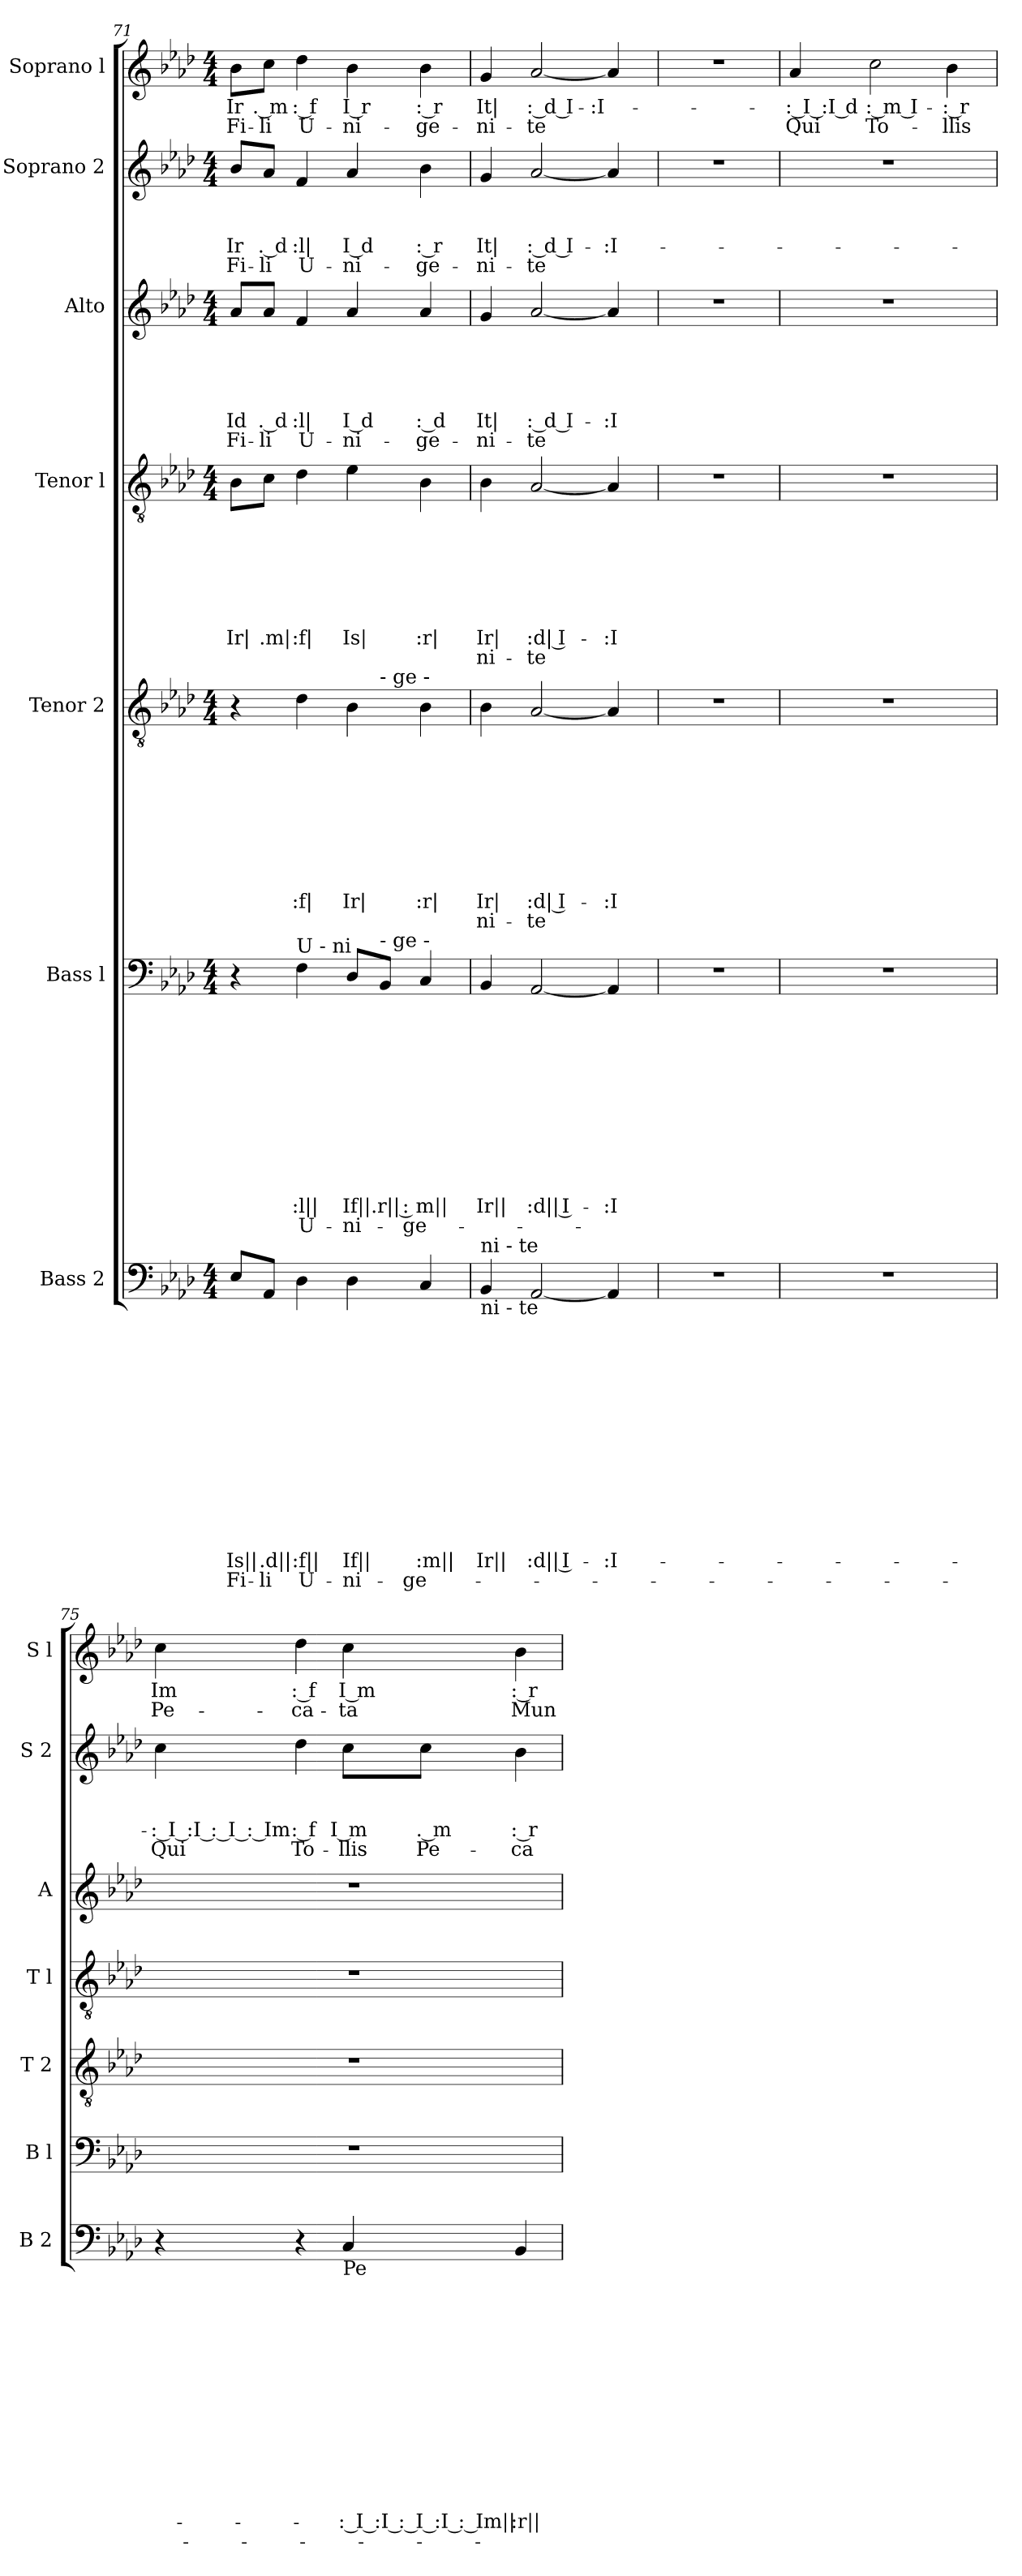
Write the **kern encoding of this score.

**kern	**text	**text	**text	**text	**text	**text	**text	**text	**text	**text	**text	**text	**text	**text	**kern	**text	**text	**text	**text	**text	**text	**text	**text	**text	**text	**text	**text	**kern	**text	**text	**text	**text	**text	**text	**text	**text	**text	**text	**kern	**text	**text	**text	**text	**text	**text	**text	**text	**kern	**text	**text	**text	**text	**text	**text	**kern	**text	**text	**text	**text	**kern	**text	**text
*part7	*part7	*part7	*part7	*part7	*part7	*part7	*part7	*part7	*part7	*part7	*part7	*part7	*part7	*part7	*part6	*part6	*part6	*part6	*part6	*part6	*part6	*part6	*part6	*part6	*part6	*part6	*part6	*part5	*part5	*part5	*part5	*part5	*part5	*part5	*part5	*part5	*part5	*part5	*part4	*part4	*part4	*part4	*part4	*part4	*part4	*part4	*part4	*part3	*part3	*part3	*part3	*part3	*part3	*part3	*part2	*part2	*part2	*part2	*part2	*part1	*part1	*part1
*staff7	*staff7	*staff7	*staff7	*staff7	*staff7	*staff7	*staff7	*staff7	*staff7	*staff7	*staff7	*staff7	*staff7	*staff7	*staff6	*staff6	*staff6	*staff6	*staff6	*staff6	*staff6	*staff6	*staff6	*staff6	*staff6	*staff6	*staff6	*staff5	*staff5	*staff5	*staff5	*staff5	*staff5	*staff5	*staff5	*staff5	*staff5	*staff5	*staff4	*staff4	*staff4	*staff4	*staff4	*staff4	*staff4	*staff4	*staff4	*staff3	*staff3	*staff3	*staff3	*staff3	*staff3	*staff3	*staff2	*staff2	*staff2	*staff2	*staff2	*staff1	*staff1	*staff1
*I"Bass 2	*	*	*	*	*	*	*	*	*	*	*	*	*	*	*I"Bass l	*	*	*	*	*	*	*	*	*	*	*	*	*I"Tenor 2	*	*	*	*	*	*	*	*	*	*	*I"Tenor l	*	*	*	*	*	*	*	*	*I"Alto	*	*	*	*	*	*	*I"Soprano 2	*	*	*	*	*I"Soprano l	*	*
*I'B 2	*	*	*	*	*	*	*	*	*	*	*	*	*	*	*I'B l	*	*	*	*	*	*	*	*	*	*	*	*	*I'T 2	*	*	*	*	*	*	*	*	*	*	*I'T l	*	*	*	*	*	*	*	*	*I'A	*	*	*	*	*	*	*I'S 2	*	*	*	*	*I'S l	*	*
*clefF4	*	*	*	*	*	*	*	*	*	*	*	*	*	*	*clefF4	*	*	*	*	*	*	*	*	*	*	*	*	*clefGv2	*	*	*	*	*	*	*	*	*	*	*clefGv2	*	*	*	*	*	*	*	*	*clefG2	*	*	*	*	*	*	*clefG2	*	*	*	*	*clefG2	*	*
*k[b-e-a-d-]	*	*	*	*	*	*	*	*	*	*	*	*	*	*	*k[b-e-a-d-]	*	*	*	*	*	*	*	*	*	*	*	*	*k[b-e-a-d-]	*	*	*	*	*	*	*	*	*	*	*k[b-e-a-d-]	*	*	*	*	*	*	*	*	*k[b-e-a-d-]	*	*	*	*	*	*	*k[b-e-a-d-]	*	*	*	*	*k[b-e-a-d-]	*	*
*A-:	*	*	*	*	*	*	*	*	*	*	*	*	*	*	*A-:	*	*	*	*	*	*	*	*	*	*	*	*	*A-:	*	*	*	*	*	*	*	*	*	*	*A-:	*	*	*	*	*	*	*	*	*A-:	*	*	*	*	*	*	*A-:	*	*	*	*	*A-:	*	*
*M4/4	*	*	*	*	*	*	*	*	*	*	*	*	*	*	*M4/4	*	*	*	*	*	*	*	*	*	*	*	*	*M4/4	*	*	*	*	*	*	*	*	*	*	*M4/4	*	*	*	*	*	*	*	*	*M4/4	*	*	*	*	*	*	*M4/4	*	*	*	*	*M4/4	*	*
=71	=71	=71	=71	=71	=71	=71	=71	=71	=71	=71	=71	=71	=71	=71	=71	=71	=71	=71	=71	=71	=71	=71	=71	=71	=71	=71	=71	=71	=71	=71	=71	=71	=71	=71	=71	=71	=71	=71	=71	=71	=71	=71	=71	=71	=71	=71	=71	=71	=71	=71	=71	=71	=71	=71	=71	=71	=71	=71	=71	=71	=71	=71
!	!	!	!	!	!	!	!	!	!	!	!	!	!	!	!	!	!	!	!	!	!	!	!	!	!	!	!	!LO:TX:a:t=Fi - li U - ni	!	!	!	!	!	!	!	!	!	!	!	!	!	!	!	!	!	!	!	!	!	!	!	!	!	!	!	!	!	!	!	!	!	!
!	!	!	!	!	!	!	!	!	!	!	!	!	!LO:LY:b:rj	!LO:LY:b:rj	!	!	!	!	!	!	!	!	!	!	!	!	!	!	!	!	!	!	!	!	!	!	!	!	!	!	!	!	!	!	!	!LO:LY:b:rj	!	!	!	!	!	!	!LO:LY:b:rj	!LO:LY:b:rj	!	!	!	!LO:LY:b:rj	!LO:LY:b:rj	!	!LO:LY:b:rj	!LO:LY:b:rj
*	*	*	*	*	*	*	*	*	*	*	*	*	*	*	*	*	*	*	*	*	*	*	*	*	*	*	*	*^	*	*	*	*	*	*	*	*	*	*	*	*	*	*	*	*	*	*	*	*	*	*	*	*	*	*	*	*	*	*	*	*	*	*
8E-/L	.	.	.	.	.	.	.	.	.	.	.	.	Is||	Fi-	4r	.	.	.	.	.	.	.	.	.	.	.	.	4r	2ryy	.	.	.	.	.	.	.	.	.	.	8B-\L	.	.	.	.	.	.	Ir|	.	8a-/L	.	.	.	.	Id	Fi-	8b-/L	.	.	Ir	Fi-	8b-\L	Ir	Fi-
!	!	!	!	!	!	!	!	!	!	!	!	!	!LO:LY:b:rj	!LO:LY:b:rj	!	!	!	!	!	!	!	!	!	!	!	!	!	!	!	!	!	!	!	!	!	!	!	!	!	!	!	!	!	!	!	!	!LO:LY:b:rj	!	!	!	!	!	!	!LO:LY:b:rj	!LO:LY:b:rj	!	!	!	!LO:LY:b:rj	!LO:LY:b:rj	!	!LO:LY:b:rj	!LO:LY:b:rj
8AA-/J	.	.	.	.	.	.	.	.	.	.	.	.	.d||	-li	.	.	.	.	.	.	.	.	.	.	.	.	.	.	.	.	.	.	.	.	.	.	.	.	.	8c\J	.	.	.	.	.	.	.m|	.	8a-/J	.	.	.	.	. d	-li	8a-/J	.	.	. d	-li	8cc\J	. m	-li
!	!	!	!	!	!	!	!	!	!	!	!	!	!	!	!LO:TX:a:t=U - ni	!	!	!	!	!	!	!	!	!	!	!	!	!	!	!	!	!	!	!	!	!	!	!	!	!	!	!	!	!	!	!	!	!	!	!	!	!	!	!	!	!	!	!	!	!	!	!	!
!	!	!	!	!	!	!	!	!	!	!	!	!	!LO:LY:b:rj	!LO:LY:b:rj	!	!	!	!	!	!	!	!	!	!	!	!LO:LY:b:rj	!LO:LY:b:rj	!	!	!	!	!	!	!	!	!	!	!LO:LY:b:rj	!	!	!	!	!	!	!	!	!LO:LY:b:rj	!	!	!	!	!	!	!LO:LY:b:rj	!LO:LY:b:rj	!	!	!	!LO:LY:b:rj	!LO:LY:b:rj	!	!LO:LY:b:rj	!LO:LY:b:rj
4D-\	.	.	.	.	.	.	.	.	.	.	.	.	:f||	U-	4F\	.	.	.	.	.	.	.	.	.	.	:l||	U-	4d-\	.	.	.	.	.	.	.	.	.	:f|	.	4d-\	.	.	.	.	.	.	:f|	.	4f/	.	.	.	.	:l|	U-	4f/	.	.	:l|	U-	4dd-\	: f	U-
!	!	!	!	!	!	!	!	!	!	!	!	!	!LO:LY:b:rj	!LO:LY:b:rj	!	!	!	!	!	!	!	!	!	!	!	!LO:LY:b:rj	!LO:LY:b:rj	!	!	!	!	!	!	!	!	!	!	!LO:LY:b:rj	!	!	!	!	!	!	!	!	!LO:LY:b:rj	!	!	!	!	!	!	!LO:LY:b:rj	!LO:LY:b:rj	!	!	!	!LO:LY:b:rj	!LO:LY:b:rj	!	!LO:LY:b:rj	!LO:LY:b:rj
4D-\	.	.	.	.	.	.	.	.	.	.	.	.	If||	-ni-	8D-/L	.	.	.	.	.	.	.	.	.	.	If||	-ni-	4B-\	8ryy	.	.	.	.	.	.	.	.	Ir|	.	4e-\	.	.	.	.	.	.	Is|	.	4a-/	.	.	.	.	I d	-ni-	4a-/	.	.	I d	-ni-	4b-\	I r	-ni-
!	!	!	!	!	!	!	!	!	!	!	!	!	!	!	!	!	!	!	!	!	!	!	!	!	!	!	!	!	!LO:TX:a:t=- ge -	!	!	!	!	!	!	!	!	!	!	!	!	!	!	!	!	!	!	!	!	!	!	!	!	!	!	!	!	!	!	!	!	!	!
!	!	!	!	!	!	!	!	!	!	!	!	!	!	!	!LO:TX:a:t=- ge -	!	!	!	!	!	!	!	!	!	!	!	!	!	!	!	!	!	!	!	!	!	!	!	!	!	!	!	!	!	!	!	!	!	!	!	!	!	!	!	!	!	!	!	!	!	!	!	!
!	!	!	!	!	!	!	!	!	!	!	!	!	!	!	!	!	!	!	!	!	!	!	!	!	!	!LO:LY:b:rj	!	!	!	!	!	!	!	!	!	!	!	!	!	!	!	!	!	!	!	!	!	!	!	!	!	!	!	!	!	!	!	!	!	!	!	!	!
.	.	.	.	.	.	.	.	.	.	.	.	.	.	.	8BB-/J	.	.	.	.	.	.	.	.	.	.	.r|| :	.	.	4.ryy	.	.	.	.	.	.	.	.	.	.	.	.	.	.	.	.	.	.	.	.	.	.	.	.	.	.	.	.	.	.	.	.	.	.
!	!	!	!	!	!	!	!	!	!	!	!	!	!LO:LY:b:rj	!LO:LY:b:rj	!	!	!	!	!	!	!	!	!	!	!	!LO:LY:b	!LO:LY:b	!	!	!	!	!	!	!	!	!	!	!LO:LY:b:rj	!	!	!	!	!	!	!	!	!LO:LY:b:rj	!	!	!	!	!	!	!LO:LY:b:rj	!LO:LY:b:rj	!	!	!	!LO:LY:b:rj	!LO:LY:b:rj	!	!LO:LY:b:rj	!LO:LY:b:rj
4C/	.	.	.	.	.	.	.	.	.	.	.	.	:m||	-ge-	4C/	.	.	.	.	.	.	.	.	.	.	m||	-ge-	4B-\	.	.	.	.	.	.	.	.	.	:r|	.	4B-\	.	.	.	.	.	.	:r|	.	4a-/	.	.	.	.	: d	-ge-	4b-\	.	.	: r	-ge-	4b-\	: r	-ge-
!!LO:PB:g=z
=72	=72	=72	=72	=72	=72	=72	=72	=72	=72	=72	=72	=72	=72	=72	=72	=72	=72	=72	=72	=72	=72	=72	=72	=72	=72	=72	=72	=72	=72	=72	=72	=72	=72	=72	=72	=72	=72	=72	=72	=72	=72	=72	=72	=72	=72	=72	=72	=72	=72	=72	=72	=72	=72	=72	=72	=72	=72	=72	=72	=72	=72	=72	=72
!LO:TX:b:t=ni - te	!	!	!	!	!	!	!	!	!	!	!	!	!	!	!	!	!	!	!	!	!	!	!	!	!	!	!	!	!	!	!	!	!	!	!	!	!	!	!	!	!	!	!	!	!	!	!	!	!	!	!	!	!	!	!	!	!	!	!	!	!	!	!
!LO:TX:a:t=ni - te	!	!	!	!	!	!	!	!	!	!	!	!	!	!	!	!	!	!	!	!	!	!	!	!	!	!	!	!	!	!	!	!	!	!	!	!	!	!	!	!	!	!	!	!	!	!	!	!	!	!	!	!	!	!	!	!	!	!	!	!	!	!	!
!	!	!	!	!	!	!	!	!	!	!	!	!	!LO:LY:b:rj	!	!	!	!	!	!	!	!	!	!	!	!	!LO:LY:b:rj	!	!	!	!	!	!	!	!	!	!	!	!LO:LY:b:rj	!LO:LY:b:rj	!	!	!	!	!	!	!	!LO:LY:b:rj	!LO:LY:b:rj	!	!	!	!	!	!LO:LY:b:rj	!LO:LY:b:rj	!	!	!	!LO:LY:b:rj	!LO:LY:b:rj	!	!LO:LY:b:rj	!LO:LY:b:rj
*	*	*	*	*	*	*	*	*	*	*	*	*	*	*	*	*	*	*	*	*	*	*	*	*	*	*	*	*v	*v	*	*	*	*	*	*	*	*	*	*	*	*	*	*	*	*	*	*	*	*	*	*	*	*	*	*	*	*	*	*	*	*	*	*
4BB-/	.	.	.	.	.	.	.	.	.	.	.	.	Ir||	.	4BB-/	.	.	.	.	.	.	.	.	.	.	Ir||	.	4B-\	.	.	.	.	.	.	.	.	Ir|	-ni-	4B-\	.	.	.	.	.	.	Ir|	-ni-	4g/	.	.	.	.	It|	-ni-	4g/	.	.	It|	-ni-	4g/	It|	-ni-
!	!	!	!	!	!	!	!	!	!	!	!	!	!LO:LY:b:rj	!	!	!	!	!	!	!	!	!	!	!	!	!LO:LY:b:rj	!	!	!	!	!	!	!	!	!	!	!LO:LY:b:rj	!LO:LY:b:rj	!	!	!	!	!	!	!	!LO:LY:b:rj	!LO:LY:b:rj	!	!	!	!	!	!LO:LY:b:rj	!LO:LY:b:rj	!	!	!	!LO:LY:b:rj	!LO:LY:b:rj	!	!LO:LY:b:rj	!LO:LY:b:rj
[<2AA-/	.	.	.	.	.	.	.	.	.	.	.	.	:d|| I-	.	[<2AA-/	.	.	.	.	.	.	.	.	.	.	:d|| I-	.	[<2A-/	.	.	.	.	.	.	.	.	:d| I-	-te	[<2A-/	.	.	.	.	.	.	:d| I-	-te	[<2a-/	.	.	.	.	: d I-	-te	[<2a-/	.	.	: d I-	-te	[<2a-/	: d I-	-te
!	!	!	!	!	!	!	!	!	!	!	!	!	!LO:LY:b:rj	!	!	!	!	!	!	!	!	!	!	!	!	!LO:LY:b:rj	!	!	!	!	!	!	!	!	!	!	!LO:LY:b:rj	!	!	!	!	!	!	!	!	!LO:LY:b:rj	!	!	!	!	!	!	!LO:LY:b:rj	!	!	!	!	!LO:LY:b:rj	!	!	!LO:LY:b:rj	!
4AA-/]	.	.	.	.	.	.	.	.	.	.	.	.	-:I-	.	4AA-/]	.	.	.	.	.	.	.	.	.	.	-:I-	.	4A-/]	.	.	.	.	.	.	.	.	-:I-	.	4A-/]	.	.	.	.	.	.	-:I-	.	4a-/]	.	.	.	.	-:I-	.	4a-/]	.	.	-:I-	.	4a-/]	-:I-	.
=73	=73	=73	=73	=73	=73	=73	=73	=73	=73	=73	=73	=73	=73	=73	=73	=73	=73	=73	=73	=73	=73	=73	=73	=73	=73	=73	=73	=73	=73	=73	=73	=73	=73	=73	=73	=73	=73	=73	=73	=73	=73	=73	=73	=73	=73	=73	=73	=73	=73	=73	=73	=73	=73	=73	=73	=73	=73	=73	=73	=73	=73	=73
1r	.	.	.	.	.	.	.	.	.	.	.	.	.	.	1r	.	.	.	.	.	.	.	.	.	.	.	.	1r	.	.	.	.	.	.	.	.	.	.	1r	.	.	.	.	.	.	.	.	1r	.	.	.	.	.	.	1r	.	.	.	.	1r	.	.
=74	=74	=74	=74	=74	=74	=74	=74	=74	=74	=74	=74	=74	=74	=74	=74	=74	=74	=74	=74	=74	=74	=74	=74	=74	=74	=74	=74	=74	=74	=74	=74	=74	=74	=74	=74	=74	=74	=74	=74	=74	=74	=74	=74	=74	=74	=74	=74	=74	=74	=74	=74	=74	=74	=74	=74	=74	=74	=74	=74	=74	=74	=74
!	!	!	!	!	!	!	!	!	!	!	!	!	!	!	!	!	!	!	!	!	!	!	!	!	!	!	!	!	!	!	!	!	!	!	!	!	!	!	!	!	!	!	!	!	!	!	!	!	!	!	!	!	!	!	!	!	!	!	!	!	!LO:LY:b:rj	!LO:LY:b:rj
1r	.	.	.	.	.	.	.	.	.	.	.	.	.	.	1r	.	.	.	.	.	.	.	.	.	.	.	.	1r	.	.	.	.	.	.	.	.	.	.	1r	.	.	.	.	.	.	.	.	1r	.	.	.	.	.	.	1r	.	.	.	.	4a-/	-: I :I d	Qui
!	!	!	!	!	!	!	!	!	!	!	!	!	!	!	!	!	!	!	!	!	!	!	!	!	!	!	!	!	!	!	!	!	!	!	!	!	!	!	!	!	!	!	!	!	!	!	!	!	!	!	!	!	!	!	!	!	!	!	!	!	!LO:LY:b:rj	!LO:LY:b:rj
.	.	.	.	.	.	.	.	.	.	.	.	.	.	.	.	.	.	.	.	.	.	.	.	.	.	.	.	.	.	.	.	.	.	.	.	.	.	.	.	.	.	.	.	.	.	.	.	.	.	.	.	.	.	.	.	.	.	.	.	2cc\	: m I-	To-
!	!	!	!	!	!	!	!	!	!	!	!	!	!	!	!	!	!	!	!	!	!	!	!	!	!	!	!	!	!	!	!	!	!	!	!	!	!	!	!	!	!	!	!	!	!	!	!	!	!	!	!	!	!	!	!	!	!	!	!	!	!LO:LY:b:rj	!LO:LY:b:rj
.	.	.	.	.	.	.	.	.	.	.	.	.	.	.	.	.	.	.	.	.	.	.	.	.	.	.	.	.	.	.	.	.	.	.	.	.	.	.	.	.	.	.	.	.	.	.	.	.	.	.	.	.	.	.	.	.	.	.	.	4b-\	-: r	-llis
=75	=75	=75	=75	=75	=75	=75	=75	=75	=75	=75	=75	=75	=75	=75	=75	=75	=75	=75	=75	=75	=75	=75	=75	=75	=75	=75	=75	=75	=75	=75	=75	=75	=75	=75	=75	=75	=75	=75	=75	=75	=75	=75	=75	=75	=75	=75	=75	=75	=75	=75	=75	=75	=75	=75	=75	=75	=75	=75	=75	=75	=75	=75
!	!	!	!	!	!	!	!	!	!	!	!	!	!	!	!	!	!	!	!	!	!	!	!	!	!	!	!	!	!	!	!	!	!	!	!	!	!	!	!	!	!	!	!	!	!	!	!	!	!	!	!	!	!	!	!	!	!	!LO:LY:b:rj	!LO:LY:b:rj	!	!LO:LY:b:rj	!LO:LY:b:rj
4r	.	.	.	.	.	.	.	.	.	.	.	.	.	.	1r	.	.	.	.	.	.	.	.	.	.	.	.	1r	.	.	.	.	.	.	.	.	.	.	1r	.	.	.	.	.	.	.	.	1r	.	.	.	.	.	.	4cc\	.	.	-: I :I : I : Im	Qui	4cc\	Im	Pe-
!	!	!	!	!	!	!	!	!	!	!	!	!	!	!	!	!	!	!	!	!	!	!	!	!	!	!	!	!	!	!	!	!	!	!	!	!	!	!	!	!	!	!	!	!	!	!	!	!	!	!	!	!	!	!	!	!	!	!LO:LY:b:rj	!LO:LY:b:rj	!	!LO:LY:b:rj	!LO:LY:b:rj
4r	.	.	.	.	.	.	.	.	.	.	.	.	.	.	.	.	.	.	.	.	.	.	.	.	.	.	.	.	.	.	.	.	.	.	.	.	.	.	.	.	.	.	.	.	.	.	.	.	.	.	.	.	.	.	4dd-\	.	.	: f	To-	4dd-\	: f	-ca-
!LO:TX:b:t=Pe	!	!	!	!	!	!	!	!	!	!	!	!	!	!	!	!	!	!	!	!	!	!	!	!	!	!	!	!	!	!	!	!	!	!	!	!	!	!	!	!	!	!	!	!	!	!	!	!	!	!	!	!	!	!	!	!	!	!	!	!	!	!
!	!	!	!	!	!	!	!	!	!	!	!	!	!LO:LY:b:rj	!	!	!	!	!	!	!	!	!	!	!	!	!	!	!	!	!	!	!	!	!	!	!	!	!	!	!	!	!	!	!	!	!	!	!	!	!	!	!	!	!	!	!	!	!LO:LY:b:rj	!LO:LY:b:rj	!	!LO:LY:b:rj	!LO:LY:b:rj
4C/	.	.	.	.	.	.	.	.	.	.	.	.	-: I :I : I :I : Im||	.	.	.	.	.	.	.	.	.	.	.	.	.	.	.	.	.	.	.	.	.	.	.	.	.	.	.	.	.	.	.	.	.	.	.	.	.	.	.	.	.	8cc\L	.	.	I m	-llis	4cc\	I m	-ta
!	!	!	!	!	!	!	!	!	!	!	!	!	!	!	!	!	!	!	!	!	!	!	!	!	!	!	!	!	!	!	!	!	!	!	!	!	!	!	!	!	!	!	!	!	!	!	!	!	!	!	!	!	!	!	!	!	!	!LO:LY:b:rj	!LO:LY:b:rj	!	!	!
.	.	.	.	.	.	.	.	.	.	.	.	.	.	.	.	.	.	.	.	.	.	.	.	.	.	.	.	.	.	.	.	.	.	.	.	.	.	.	.	.	.	.	.	.	.	.	.	.	.	.	.	.	.	.	8cc\J	.	.	. m	Pe-	.	.	.
!	!	!	!	!	!	!	!	!	!	!	!	!	!LO:LY:b:rj	!	!	!	!	!	!	!	!	!	!	!	!	!	!	!	!	!	!	!	!	!	!	!	!	!	!	!	!	!	!	!	!	!	!	!	!	!	!	!	!	!	!	!	!	!LO:LY:b:rj	!LO:LY:b:rj	!	!LO:LY:b:rj	!LO:LY:b:rj
4BB-/	.	.	.	.	.	.	.	.	.	.	.	.	:r||	.	.	.	.	.	.	.	.	.	.	.	.	.	.	.	.	.	.	.	.	.	.	.	.	.	.	.	.	.	.	.	.	.	.	.	.	.	.	.	.	.	4b-\	.	.	: r	-ca-	4b-\	: r	Mun-
=	=	=	=	=	=	=	=	=	=	=	=	=	=	=	=	=	=	=	=	=	=	=	=	=	=	=	=	=	=	=	=	=	=	=	=	=	=	=	=	=	=	=	=	=	=	=	=	=	=	=	=	=	=	=	=	=	=	=	=	=	=	=
*-	*-	*-	*-	*-	*-	*-	*-	*-	*-	*-	*-	*-	*-	*-	*-	*-	*-	*-	*-	*-	*-	*-	*-	*-	*-	*-	*-	*-	*-	*-	*-	*-	*-	*-	*-	*-	*-	*-	*-	*-	*-	*-	*-	*-	*-	*-	*-	*-	*-	*-	*-	*-	*-	*-	*-	*-	*-	*-	*-	*-	*-	*-
